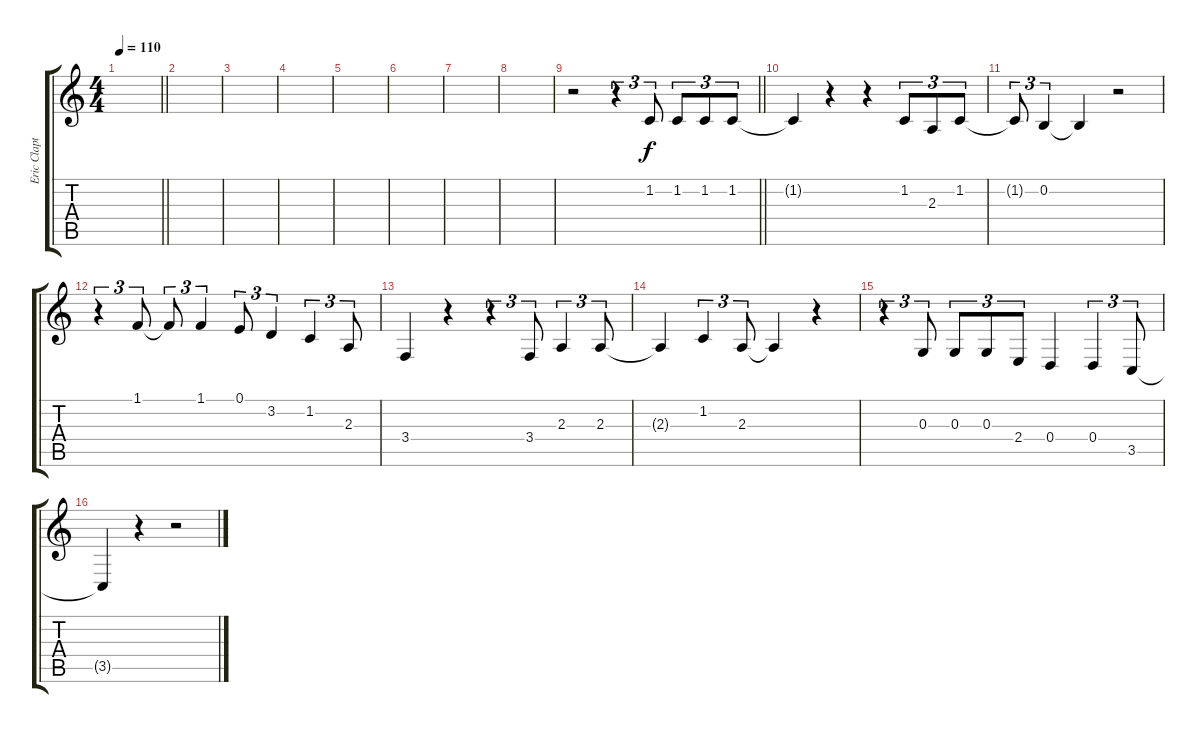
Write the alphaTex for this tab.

\track ("Eric Clapton Voice" "Eric Clapt") {instrument harmonica}
\staff {score tabs}
\tuning (E4 B3 G3 D3 A2 E2) {hide}
\ts (4 4)
\tempo 110
\clef g2
\barLineRight lightlight
\ks c
|
|
|
|
|
|
|
|
\barLineRight lightlight
r.2{volume 13 instrument harmonica} r.4{tu (3 2)} 1.2.8{tu (3 2)} 1.2.8{tu (3 2)} 1.2.8{tu (3 2)} 1.2.8{tu (3 2)} |
1.2{t}.4 r.4 r.4 1.2.8{tu (3 2)} 2.3.8{tu (3 2)} 1.2.8{tu (3 2)} |
1.2{t}.8{tu (3 2)} 0.2.4{tu (3 2)} 0.2{t}.4 r.2 |
r.4{tu (3 2)} 1.1.8{tu (3 2)} 1.1{t}.8{tu (3 2)} 1.1.4{tu (3 2)} 0.1.8{tu (3 2)} 3.2.4{tu (3 2)} 1.2.4{tu (3 2)} 2.3.8{tu (3 2)} |
3.4.4 r.4 r.4{tu (3 2)} 3.4.8{tu (3 2)} 2.3.4{tu (3 2)} 2.3.8{tu (3 2)} |
2.3{t}.4 1.2.4{tu (3 2)} 2.3.8{tu (3 2)} 2.3{t}.4 r.4 |
r.4{tu (3 2)} 0.3.8{tu (3 2)} 0.3.8{tu (3 2)} 0.3.8{tu (3 2)} 2.4.8{tu (3 2)} 0.4.4 0.4.4{tu (3 2)} 3.5.8{tu (3 2)} |
3.5{t}.4 r.4 r.2
